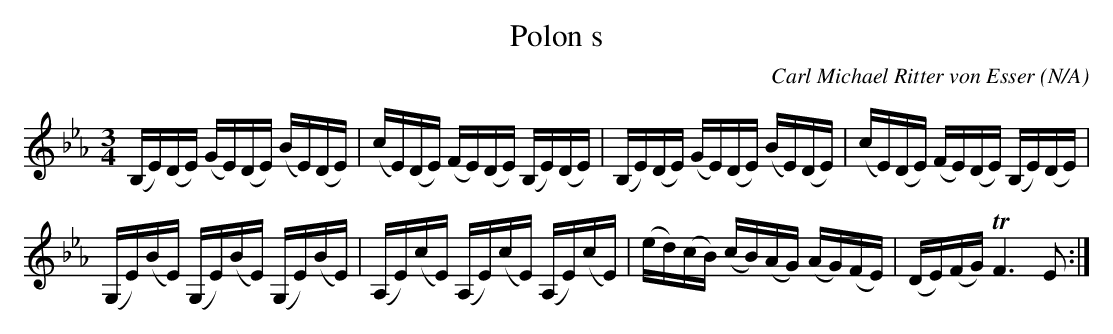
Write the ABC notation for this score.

X:1
T:Polon s
C:Carl Michael Ritter von Esser
O:N/A
M:3/4
L:1/16
K:Eb
 (B,E)(DE) (GE)(DE) (BE)(DE) |(cE)(DE) (FE)(DE) (B,E)(DE) | (B,E)(DE) (GE)(DE) (BE)(DE) |(cE)(DE) (FE)(DE) (B,E)(DE)|
(G,E)(BE) (G,E)(BE) (G,E)(BE)| (A,E)(cE) (A,E)(cE) (A,E)(cE)| (ed)(cB) (cB)(AG) (AG)(FE)| (DE)(FG)TF6 E2  :|
